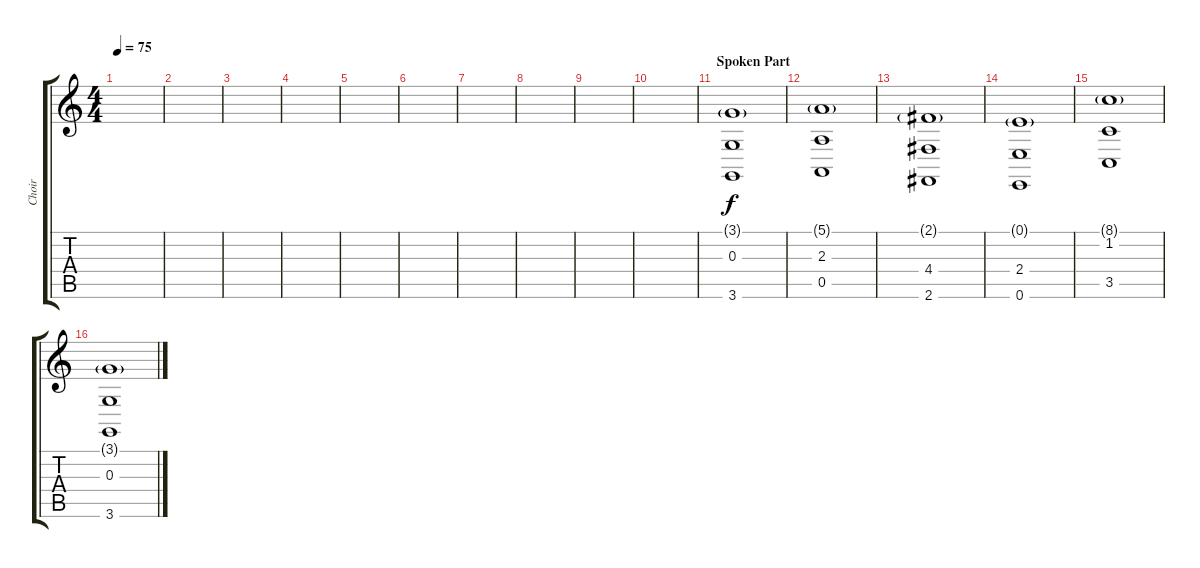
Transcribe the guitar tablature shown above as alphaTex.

\track ("Choir" "Choir") {instrument choiraahs}
\staff {score tabs}
\tuning (E4 B3 G3 D3 A2 E2) {hide}
\ts (4 4)
\tempo 75
\clef g2
\ks c
|
|
|
|
|
|
|
|
|
|
\section ("" "Spoken Part")
(3.1{g} 0.3 3.6).1 |
(5.1{g} 2.3 0.5).1 |
(2.1{g} 4.4 2.6).1 |
(0.1{g} 2.4 0.6).1 |
(8.1{g} 1.2 3.5).1 |
(3.1{g} 0.3 3.6).1
